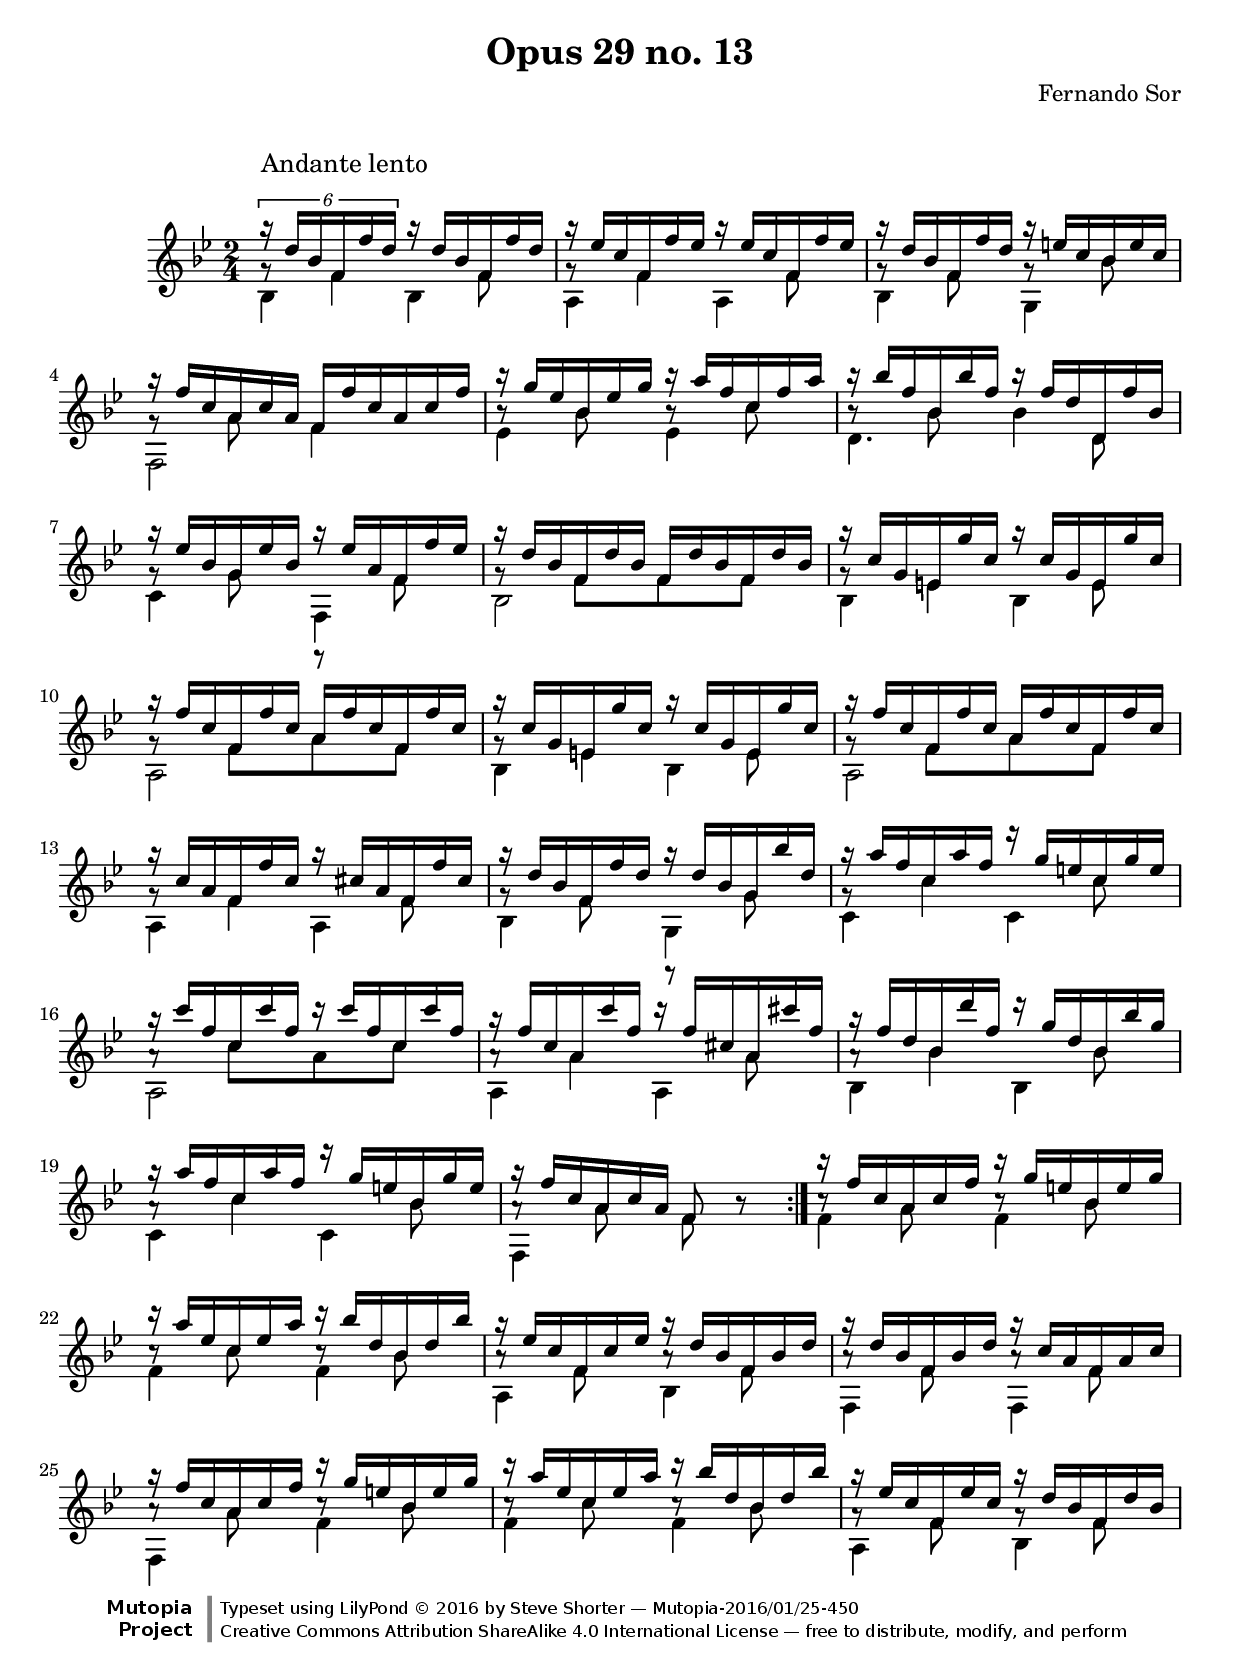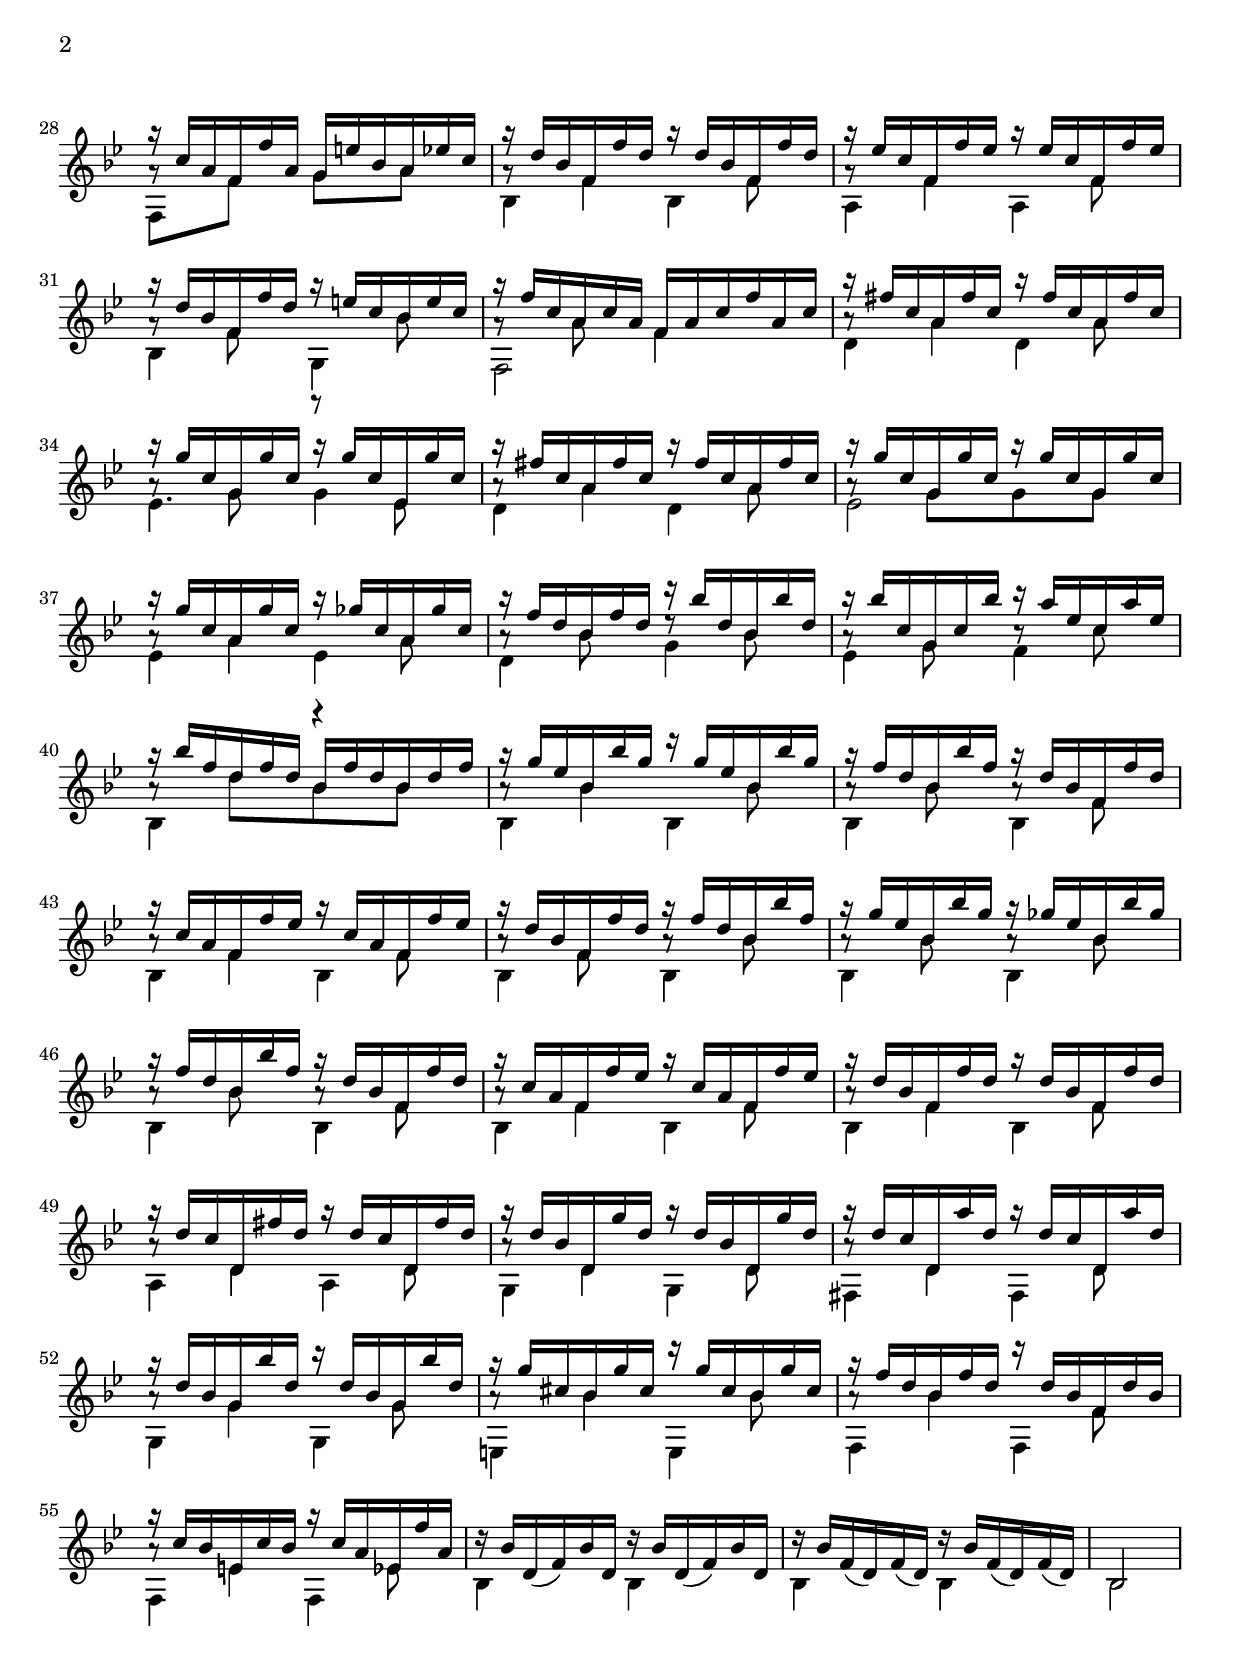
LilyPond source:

\version "2.18.2"

\header {
  title = "Opus 29 no. 13"
%  subtitle = ""
%  subsubtitle = " "
  composer = "Fernando Sor"
%  opus = "Opus 29"
%  piece = ""
%  instrument = "Guitar"
%  arranger = "Arranger"
%  poet = "Poet"
%  texttranslator = "Translator"
% copyright = "Creative Commons \\texttt{http://creativecommons.org}"
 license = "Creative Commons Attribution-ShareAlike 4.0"
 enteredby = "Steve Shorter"
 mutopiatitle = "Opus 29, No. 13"
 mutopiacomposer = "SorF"
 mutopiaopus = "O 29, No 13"
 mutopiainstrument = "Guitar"
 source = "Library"
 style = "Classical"
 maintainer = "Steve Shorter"
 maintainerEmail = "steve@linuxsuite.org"
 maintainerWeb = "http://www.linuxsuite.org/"

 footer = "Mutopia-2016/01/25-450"
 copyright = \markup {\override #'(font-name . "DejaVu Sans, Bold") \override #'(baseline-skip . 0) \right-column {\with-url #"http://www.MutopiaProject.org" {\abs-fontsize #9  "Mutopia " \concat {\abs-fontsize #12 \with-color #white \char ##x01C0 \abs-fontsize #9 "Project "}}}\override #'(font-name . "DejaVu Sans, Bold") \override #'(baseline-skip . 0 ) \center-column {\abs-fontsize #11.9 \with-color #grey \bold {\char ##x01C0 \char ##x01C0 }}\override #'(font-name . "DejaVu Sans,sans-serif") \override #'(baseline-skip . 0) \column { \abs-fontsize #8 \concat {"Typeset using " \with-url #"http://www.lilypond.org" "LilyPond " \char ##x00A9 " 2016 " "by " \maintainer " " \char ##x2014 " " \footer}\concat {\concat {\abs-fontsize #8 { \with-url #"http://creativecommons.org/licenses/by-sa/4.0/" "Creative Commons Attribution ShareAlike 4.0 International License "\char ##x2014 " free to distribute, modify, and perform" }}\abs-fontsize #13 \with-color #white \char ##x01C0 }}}
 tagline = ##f
}

\paper {
  top-margin = 6\mm                              %-minimum top-margin: 8mm
  top-markup-spacing.basic-distance = #5         %-dist. from bottom of top margin to the first markup/title
  markup-system-spacing #'padding = #5
  markup-markup-spacing #'padding = #1.2
  markup-system-spacing.basic-distance = #6      %-dist. from header/title to first system
  top-system-spacing.basic-distance = #12        %-dist. from top margin to system in pages with no titles
  last-bottom-spacing.basic-distance = #11       %-pads music from copyright block
  bottom-margin = 10\mm
}


one = \relative c'' {
	\voiceOne
	\stemUp
	\override Slur.direction = #-1
%
	\override Rest.extra-offset = #'(0 . 1.0)
	\tuplet 6/4 {r16^\markup {"" \raise #6.0 \large {Andante lento}}
	 d bes f f' d}
	\omit TupletNumber \omit TupletBracket
	\tuplet 6/4 {r16 d bes f f' d} |
	\tuplet 6/4 {r16 ees c f, f' ees}	\tuplet 6/4 {r16 ees c f, f' ees} |
	\tuplet 6/4 {r16 d bes f f' d}		\tuplet 6/4 {r16 e c bes e c} |
	\tuplet 6/4 {r16 f c a c a}		\tuplet 6/4 {f16 f' c a c f} |
	\tuplet 6/4 {g16\rest g ees bes ees g}	\tuplet 6/4 {g16\rest a f c f a} |
	\tuplet 6/4 {g16\rest bes f bes, bes' f}	\tuplet 6/4 {g16\rest f d d, f' bes,} |
	\tuplet 6/4 {r16 ees bes g ees' bes}	\tuplet 6/4 {r16 ees a, f f' ees} |
	\tuplet 6/4 {r16 d bes f d' bes}		\tuplet 6/4 {f16 d' bes f d' bes} |
% 9
	\tuplet 6/4 {r16 c g e g' c,}		\tuplet 6/4 {r16 c g e g' c,} |
	\tuplet 6/4 {r16 f c f, f' c}		\tuplet 6/4 {a16 f' c f, f' c} |
	\tuplet 6/4 {r16 c g e g' c,}		\tuplet 6/4 {r16 c g e g' c,} |
	\tuplet 6/4 {r16 f c f, f' c}		\tuplet 6/4 {a16 f' c f, f' c} |
	\tuplet 6/4 {r16 c a f f' c}		\tuplet 6/4 {r16 cis a f f' cis} |
	\tuplet 6/4 {r16 d bes f f' d}		\tuplet 6/4 {r16 d bes g bes' d,} |
	\tuplet 6/4 {r16 a' f c a' f}		\tuplet 6/4 {r16 g e c g' e} |
	\tuplet 6/4 {r16 c' f, c c' f,}		\tuplet 6/4 {r16 c' f, c c' f,} |
%  17
	\tuplet 6/4 {r16 f c a c' f,}		\tuplet 6/4 {r16 f cis a cis' f,} |
	\tuplet 6/4 {r16 f d bes d' f,}		\tuplet 6/4 {r16 g d bes bes' g} |
	\tuplet 6/4 {r16 a f c a' f}		\tuplet 6/4 {r16 g e bes g' e} |
	\tuplet 6/4 {r16 f c a c a}	f8 s8 \bar ":|."
%
% 21
	\tuplet 6/4 {a'16\rest f c a c f}	\tuplet 6/4 {a16\rest g e bes e g} |
	\tuplet 6/4 {a16\rest a ees c ees a}	\tuplet 6/4 {a16\rest bes d, bes d bes'} |
	\tuplet 6/4 {r16 ees, c f, c' ees}	\tuplet 6/4 {r16 d bes f bes d} |
	\tuplet 6/4 {r16 d bes f bes d}		\tuplet 6/4 {r16 c a f a c} |
	\tuplet 6/4 {r16 f c a c f}		\tuplet 6/4 {a16\rest g e bes e g} |
	\tuplet 6/4 {a16\rest a ees c ees a}	\tuplet 6/4 {a16\rest bes d, bes d bes'} |
	\tuplet 6/4 {r16 ees, c f, ees' c}	\tuplet 6/4 {r16 d bes f d' bes} |
% 28
	\tuplet 6/4 {r16 c a f f' a, }		\tuplet 6/4 {g e' bes a ees' c} |
	\tuplet 6/4 {r16 d bes f f' d}		\tuplet 6/4 {r16 d bes f f' d} |
	\tuplet 6/4 {r16 ees c f, f' ees}	\tuplet 6/4 {r16 ees c f, f' ees} |
	\tuplet 6/4 {r16 d bes f f' d}		\tuplet 6/4 {r16 e c bes e c} |
	\tuplet 6/4 {r16 f c a c a}		\tuplet 6/4 {f16 a c f a, c} |
	\tuplet 6/4 {g'16\rest fis c a fis' c}	\tuplet 6/4 {g'16\rest fis c a fis' c} |
% 34
	\tuplet 6/4 {g'16\rest g c, g g' c,}	\tuplet 6/4 {g'16\rest g c, ees, g' c,} |
	\tuplet 6/4 {g'16\rest fis c a fis' c}	\tuplet 6/4 {g'16\rest fis c a fis' c} |
	\tuplet 6/4 {g'16\rest g c, g g' c,}	\tuplet 6/4 {g'16\rest g c, g g' c,} |
	\tuplet 6/4 {g'16\rest g c, a g' c,}	\tuplet 6/4 {g'16\rest ges c, a ges' c,} |
	\tuplet 6/4 {g'16\rest f d bes f' d}	\tuplet 6/4 {b'16\rest bes d, bes bes' d,} |
	\tuplet 6/4 {g16\rest bes c, g c bes'}	\tuplet 6/4 {a16\rest a ees c a' ees} |
	\tuplet 6/4 {r16 bes' f d f d }		\tuplet 6/4 {bes f' d bes d f} |
% 41
	\tuplet 6/4 {r16 g ees bes bes' g} 	\tuplet 6/4 {r16 g ees bes bes' g} |
	\tuplet 6/4 {r16 f d bes bes' f}		\tuplet 6/4 {r16 d bes f f' d} |
	\tuplet 6/4 {r16 c a f f' ees}		\tuplet 6/4 {r16 c a f f' ees} |
	\tuplet 6/4 {r16 d bes f f' d}		\tuplet 6/4 {r16 f d bes bes' f} |
	\tuplet 6/4 {r16 g ees bes bes' g}	\tuplet 6/4 {r16 ges ees bes bes' ges} |
	\tuplet 6/4 {r16 f d bes bes' f}		\tuplet 6/4 {r16 d bes f f' d} |
% 47
	\tuplet 6/4 {r16 c a f  f' ees }		\tuplet 6/4 {r16 c a f  f' ees } |
	\tuplet 6/4 {r16 d bes f f' d}		\tuplet 6/4 {r16 d bes f f' d} |
	\tuplet 6/4 {r16 d c d, fis' d}		\tuplet 6/4 {r16 d c d, fis' d}	|
	\tuplet 6/4 {r16 d bes d, g' d}		\tuplet 6/4 {r16 d bes d, g' d} |
	\tuplet 6/4 {r16 d c d, a'' d,}		\tuplet 6/4 {r16 d c d, a'' d,}	|
	\tuplet 6/4 {r16 d bes g bes' d,}	\tuplet 6/4 {r16 d bes g bes' d,} |
% 53
	\tuplet 6/4 {r16 g cis, bes g' cis,}	\tuplet 6/4 {r16 g' cis, bes g' cis,} |
	\tuplet 6/4 {r16 f d bes f' d}		\tuplet 6/4 {r16 d bes f d' bes} |
	\tuplet 6/4 {r16 c bes e, c' bes}	\tuplet 6/4 {r16 c a ees f' a,} |
	\override Rest.extra-offset = #'(0 . -1.0)
	\tuplet 6/4 {r16 bes d,( f) bes d,}	\tuplet 6/4 {r16 bes' d,( f) bes d,} |
	\tuplet 6/4 {r16 bes' f( d) f( d)}	\tuplet 6/4 {r16 bes' f( d) f( d)} |
	bes2 |
}

two = \relative c' {
	\voiceTwo
	\stemDown
	\override Rest.extra-offset = #'(0 . 0.5)
	f8\rest f4 f8 |
	f8\rest f4 f8 |
	f8\rest f f\rest bes |
	f8\rest a f4 |
% 5
	\override Rest.extra-offset = #'(0 . 1.0)
	g8\rest bes g8\rest c8 |
	g8\rest bes8 bes4 |
	\override Rest.extra-offset = #'(0 . 0.5)
	f8\rest g r f |
	f8\rest f[ f f] |
% 9
	f8\rest e4 e8 |
	f8\rest f[ a f] |
	f8\rest e4 e8 |
	f8\rest f[ a f] |
	f8\rest f4 f8 |
% 14
	f8\rest f8 r8 g8 |
	f8\rest c'4 c8 |
	g8\rest c[ a c] |
	g8\rest a4 a8 |
	g8\rest bes4 bes8 |
	g8\rest c4 bes8 |
	g8\rest  a8 s8 a8\rest
% 21
	\override Rest.extra-offset = #'(0 . 0.75)
	a8\rest a a\rest bes |
	a8\rest c a\rest bes |
	g8\rest f g\rest f |
	g8\rest f g\rest f |
	g8\rest a a\rest bes |
	a8\rest c a\rest bes |
	f8\rest f f\rest f |
% 28
	f8\rest s g a |
	f8\rest f4 f8 |
	f8\rest f4 f8 |
	f8\rest f8 r bes8 |
	f8\rest a f4 |
	g8\rest a4 a8 |
% 34
	g8\rest g g4 |
	g8\rest a4 a8 |
	g8\rest g[ g g] |
	g8\rest a4 a8 |
	g8\rest bes c8\rest bes |
	g8\rest g a\rest c |
	g8\rest d'[ bes bes] |
% 41
	g8\rest bes4 bes8 |
	g8\rest bes g\rest f |
	g8\rest f4 f8 |
	g8\rest f g\rest bes |
	g8\rest bes g\rest bes |
	g8\rest bes g\rest f |
	g8\rest f4 f8 |
% 48
	g8\rest f4 f8 |
	g8\rest d4 d8 |
	g8\rest d4 d8 |
	g8\rest d4 d8 |
	g8\rest g4 g8 |
	g8\rest bes4 bes8 |
% 54
	g8\rest bes4 f8 |
	g8\rest e4 ees8 |
	s2 |
	s2 |
	s2 |
}

three =	\relative c' {
	\voiceThree
	\stemDown
	bes4 bes |
	a4 a |
	bes4 g |
	f2 |
% 5
	ees'4 ees |
	d4. d8|
	c4 f,4 |
	bes2 |
	bes4 bes |
	a2 |
	bes4 bes |
	a2 |
% 13
	a4 a |
	bes4 g |
	c4 c |
	a2 |
	a4 a |
	bes4 bes |
	c4 c |
	f,4 f'8 s8
% 21
	f4 f |
	f4 f |
	a,4 bes |
	f4 f |
	f4 f' |
	f4 f |
	a,4 bes |
	f8 f'8 s4 |
% 29
	bes,4 bes |
	a4 a |
	bes4 g |
	f2 |
	d'4 d |
	ees4. ees8 |
	d4 d |
	ees2 |
	ees4 ees |
	d4 g |
% 39
	ees4 f |
	bes,4 r |
	bes4 bes |
	bes4 bes |
	bes4 bes |
	bes4 bes |
	bes4 bes |
	bes4 bes |
	bes4 bes |
	bes4 bes |
% 49
	a4 a |
	g4 g |
	fis4 fis |
	g4 g |
	e4 e |
	f4 f |
	f4 f |
	bes4 bes |
	bes4 bes |
	bes2 |
}


\score {
  {
    \new Staff \with {
      midiInstrument = #"acoustic guitar (nylon)"
      } <<
      \time 2/4 \key bes\major \clef treble
      \new Voice = "one" \one
      \new Voice = "two" \two
      \new Voice = "three" \three
    >>
  }
  \layout {}
  \midi {
    \tempo 4 = 30
  }
}
